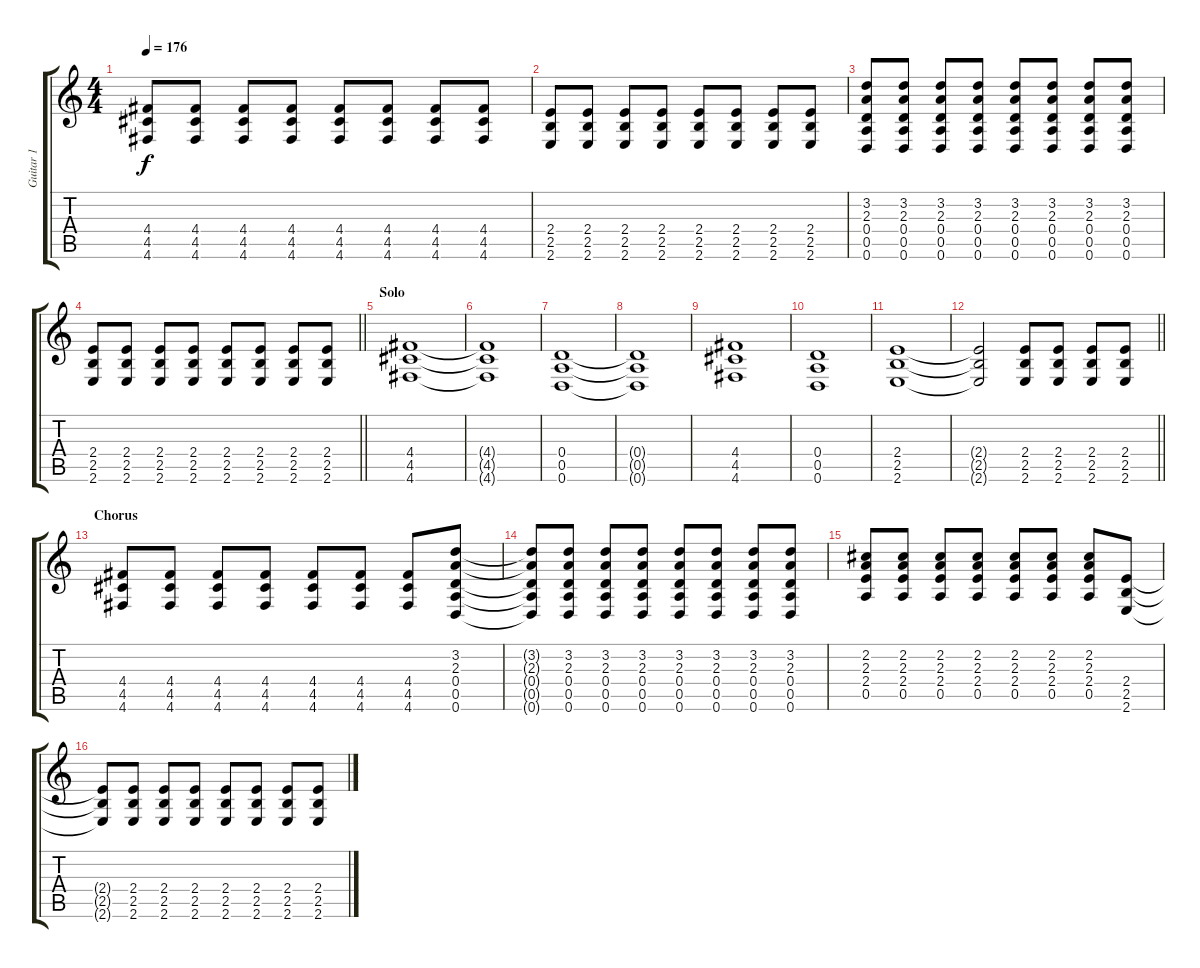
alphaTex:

\track ("Guitar 1" "Guitar 1") {instrument distortionguitar}
\staff {score tabs}
\tuning (E4 B3 G3 D3 A2 D2) {hide}
\ts (4 4)
\tempo 176
\clef g2
\ks c
(4.4 4.5 4.6).8{dy f} (4.4 4.5 4.6).8 (4.4 4.5 4.6).8 (4.4 4.5 4.6).8 (4.4 4.5 4.6).8 (4.4 4.5 4.6).8 (4.4 4.5 4.6).8 (4.4 4.5 4.6).8 |
(2.4 2.5 2.6).8 (2.4 2.5 2.6).8 (2.4 2.5 2.6).8 (2.4 2.5 2.6).8 (2.4 2.5 2.6).8 (2.4 2.5 2.6).8 (2.4 2.5 2.6).8 (2.4 2.5 2.6).8 |
(3.2 2.3 0.4 0.5 0.6).8 (3.2 2.3 0.4 0.5 0.6).8 (3.2 2.3 0.4 0.5 0.6).8 (3.2 2.3 0.4 0.5 0.6).8 (3.2 2.3 0.4 0.5 0.6).8 (3.2 2.3 0.4 0.5 0.6).8 (3.2 2.3 0.4 0.5 0.6).8 (3.2 2.3 0.4 0.5 0.6).8 |
\barLineRight lightlight
(2.4 2.5 2.6).8 (2.4 2.5 2.6).8 (2.4 2.5 2.6).8 (2.4 2.5 2.6).8 (2.4 2.5 2.6).8 (2.4 2.5 2.6).8 (2.4 2.5 2.6).8 (2.4 2.5 2.6).8 |
\section ("" "Solo")
(4.4 4.5 4.6).1 |
(4.4{t} 4.5{t} 4.6{t}).1 |
(0.4 0.5 0.6).1 |
(0.4{t} 0.5{t} 0.6{t}).1 |
(4.4 4.5 4.6).1 |
(0.4 0.5 0.6).1 |
(2.4 2.5 2.6).1 |
\barLineRight lightlight
(2.4{t} 2.5{t} 2.6{t}).2 (2.4 2.5 2.6).8 (2.4 2.5 2.6).8 (2.4 2.5 2.6).8 (2.4 2.5 2.6).8 |
\section ("" "Chorus")
(4.4 4.5 4.6).8 (4.4 4.5 4.6).8 (4.4 4.5 4.6).8 (4.4 4.5 4.6).8 (4.4 4.5 4.6).8 (4.4 4.5 4.6).8 (4.4 4.5 4.6).8 (3.2 2.3 0.4 0.5 0.6).8 |
(3.2{t} 2.3{t} 0.4{t} 0.5{t} 0.6{t}).8 (3.2 2.3 0.4 0.5 0.6).8 (3.2 2.3 0.4 0.5 0.6).8 (3.2 2.3 0.4 0.5 0.6).8 (3.2 2.3 0.4 0.5 0.6).8 (3.2 2.3 0.4 0.5 0.6).8 (3.2 2.3 0.4 0.5 0.6).8 (3.2 2.3 0.4 0.5 0.6).8 |
(2.2 2.3 2.4 0.5).8 (2.2 2.3 2.4 0.5).8 (2.2 2.3 2.4 0.5).8 (2.2 2.3 2.4 0.5).8 (2.2 2.3 2.4 0.5).8 (2.2 2.3 2.4 0.5).8 (2.2 2.3 2.4 0.5).8 (2.4 2.5 2.6).8 |
(2.4{t} 2.5{t} 2.6{t}).8 (2.4 2.5 2.6).8 (2.4 2.5 2.6).8 (2.4 2.5 2.6).8 (2.4 2.5 2.6).8 (2.4 2.5 2.6).8 (2.4 2.5 2.6).8 (2.4 2.5 2.6).8
